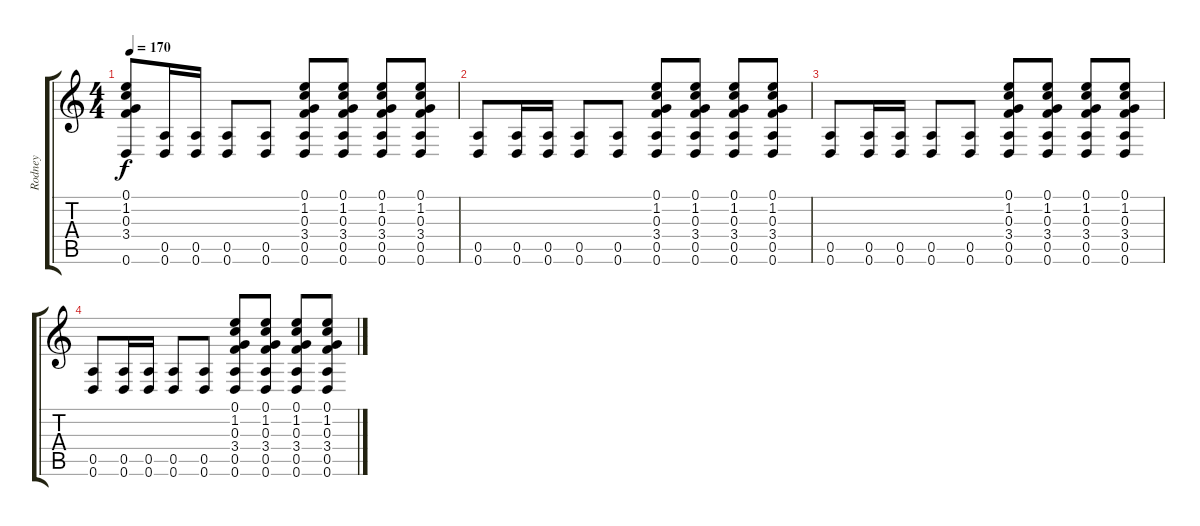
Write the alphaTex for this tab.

\track ("Rodney" "Rodney") {instrument distortionguitar}
\staff {score tabs}
\tuning (E4 B3 G3 D3 A2 D2) {hide}
\ts (4 4)
\tempo 170
\clef g2
\ks c
(0.1{t} 1.2{t} 0.3{t} 3.4{t} 0.6{t}).8{dy f} (0.5 0.6).16 (0.5 0.6).16 (0.5 0.6).8 (0.5 0.6).8 (0.1 1.2 0.3 3.4 0.5 0.6).8 (0.1 1.2 0.3 3.4 0.5 0.6).8 (0.1 1.2 0.3 3.4 0.5 0.6).8 (0.1 1.2 0.3 3.4 0.5 0.6).8 |
(0.5 0.6).8 (0.5 0.6).16 (0.5 0.6).16 (0.5 0.6).8 (0.5 0.6).8 (0.1 1.2 0.3 3.4 0.5 0.6).8 (0.1 1.2 0.3 3.4 0.5 0.6).8 (0.1 1.2 0.3 3.4 0.5 0.6).8 (0.1 1.2 0.3 3.4 0.5 0.6).8 |
(0.5 0.6).8 (0.5 0.6).16 (0.5 0.6).16 (0.5 0.6).8 (0.5 0.6).8 (0.1 1.2 0.3 3.4 0.5 0.6).8 (0.1 1.2 0.3 3.4 0.5 0.6).8 (0.1 1.2 0.3 3.4 0.5 0.6).8 (0.1 1.2 0.3 3.4 0.5 0.6).8 |
(0.5 0.6).8 (0.5 0.6).16 (0.5 0.6).16 (0.5 0.6).8 (0.5 0.6).8 (0.1 1.2 0.3 3.4 0.5 0.6).8 (0.1 1.2 0.3 3.4 0.5 0.6).8 (0.1 1.2 0.3 3.4 0.5 0.6).8 (0.1 1.2 0.3 3.4 0.5 0.6).8
